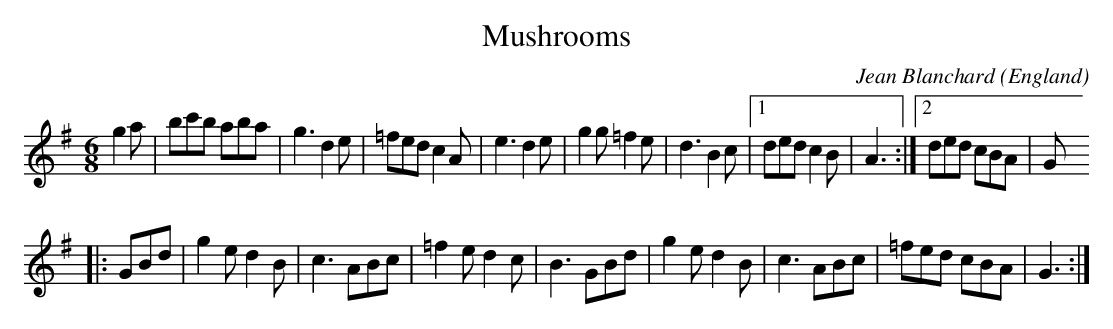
X:1
T:Mushrooms
O:England
M:6/8
L:1/8
C:Jean Blanchard
K:G
g2a|bc'b aba|g3 d2e|=fed c2A|e3 d2e|g2g=f2e|d3B2c|1dedc2B|A3:|2ded cBA|G
3|:GBd|g2ed2B|c3ABc|=f2ed2c|B3GBd|g2ed2B|c3ABc|=fed cBA|G3:|
